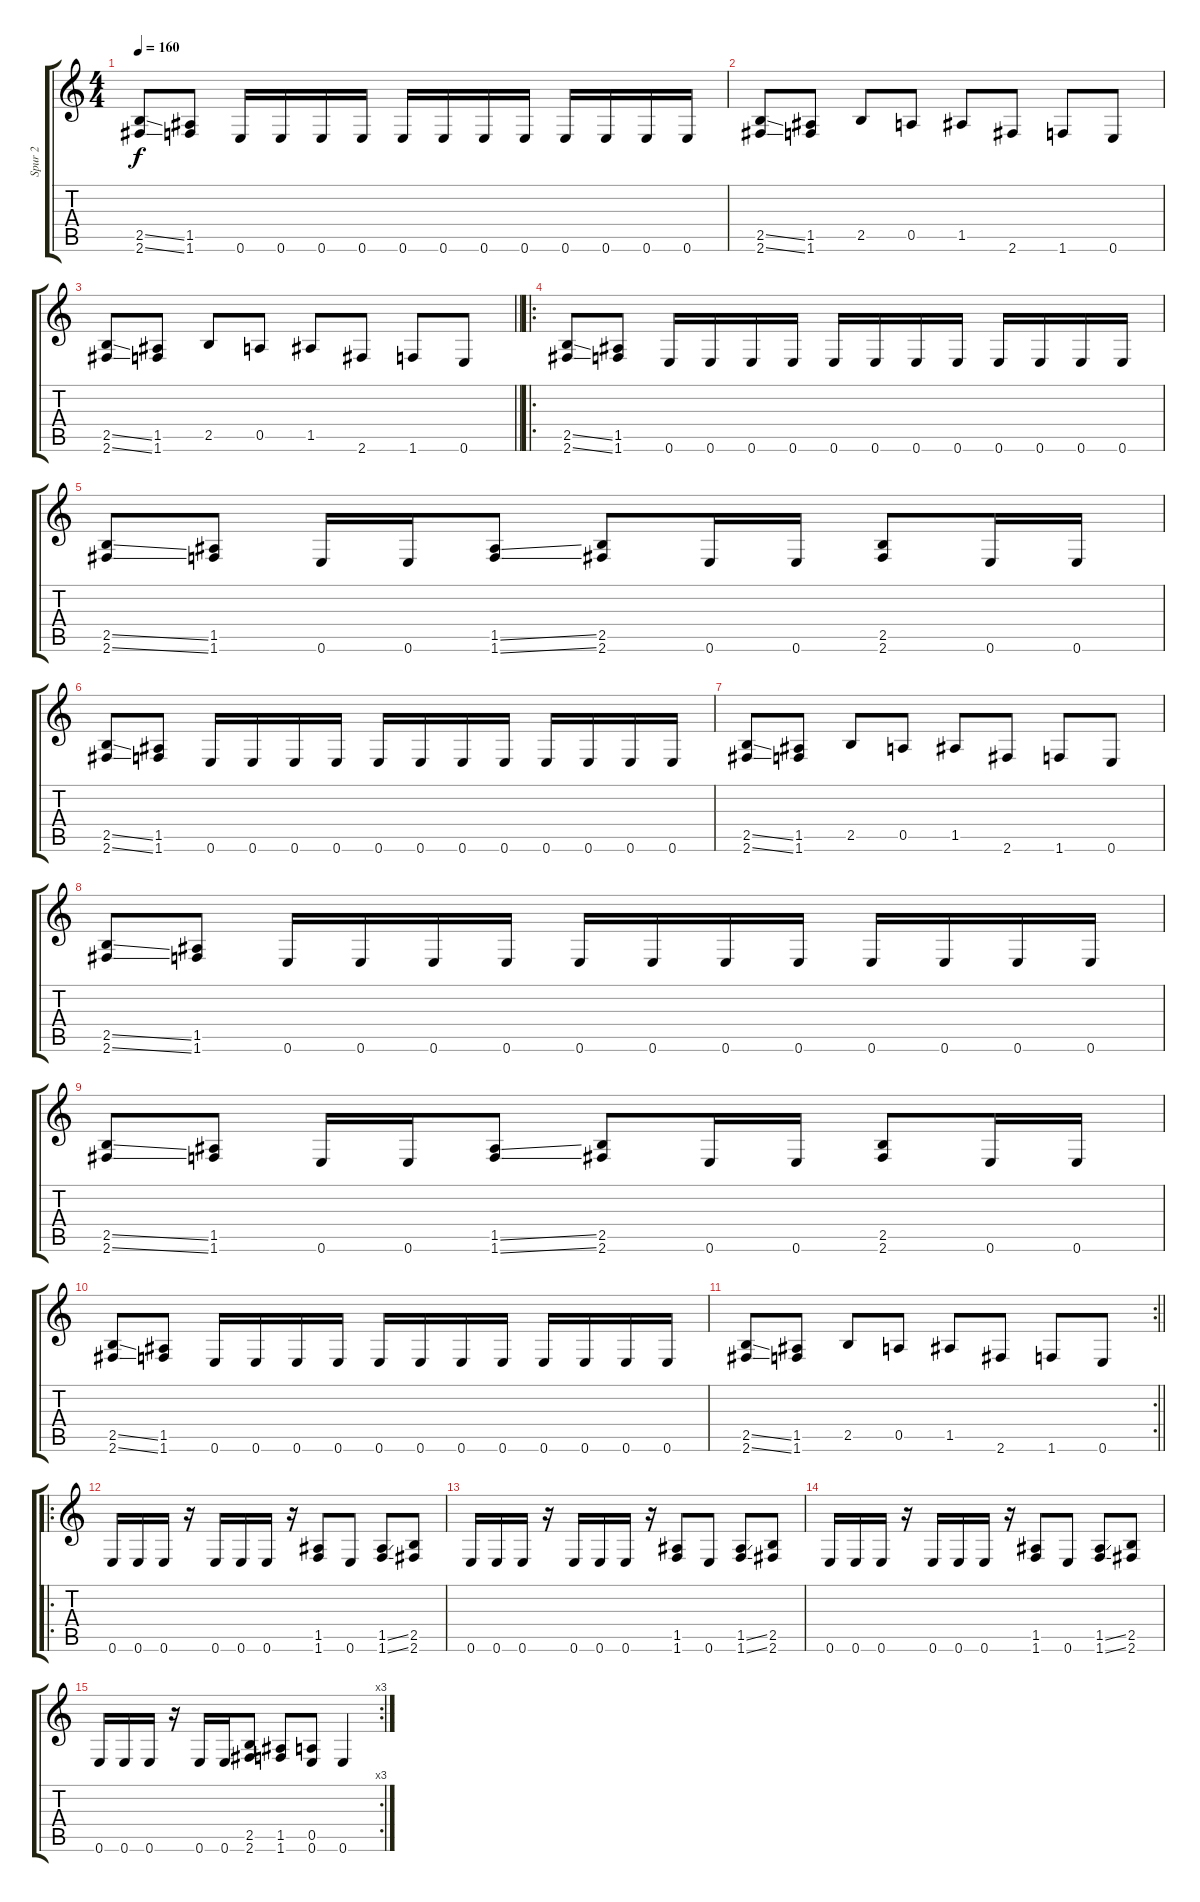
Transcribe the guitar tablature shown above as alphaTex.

\track ("Spur 2" "Spur 2") {instrument overdrivenguitar}
\staff {score tabs}
\tuning (E4 B3 G3 D3 A2 E2) {hide}
\ts (4 4)
\tempo 160
\clef g2
\ks c
(2.5{ss} 2.6{ss}).8{dy f} (1.5 1.6).8 0.6.16 0.6.16 0.6.16 0.6.16 0.6.16 0.6.16 0.6.16 0.6.16 0.6.16 0.6.16 0.6.16 0.6.16 |
(2.5{ss} 2.6{ss}).8 (1.5 1.6).8 2.5.8 0.5.8 1.5.8 2.6.8 1.6.8 0.6.8 |
\barLineRight lightlight
(2.5{ss} 2.6{ss}).8 (1.5 1.6).8 2.5.8 0.5.8 1.5.8 2.6.8 1.6.8 0.6.8 |
\ro
(2.5{ss} 2.6{ss}).8 (1.5 1.6).8 0.6.16 0.6.16 0.6.16 0.6.16 0.6.16 0.6.16 0.6.16 0.6.16 0.6.16 0.6.16 0.6.16 0.6.16 |
(2.5{ss} 2.6{ss}).8 (1.5 1.6).8 0.6.16 0.6.16 (1.5{ss} 1.6{ss}).8 (2.5 2.6).8 0.6.16 0.6.16 (2.5 2.6).8 0.6.16 0.6.16 |
(2.5{ss} 2.6{ss}).8 (1.5 1.6).8 0.6.16 0.6.16 0.6.16 0.6.16 0.6.16 0.6.16 0.6.16 0.6.16 0.6.16 0.6.16 0.6.16 0.6.16 |
(2.5{ss} 2.6{ss}).8 (1.5 1.6).8 2.5.8 0.5.8 1.5.8 2.6.8 1.6.8 0.6.8 |
(2.5{ss} 2.6{ss}).8 (1.5 1.6).8 0.6.16 0.6.16 0.6.16 0.6.16 0.6.16 0.6.16 0.6.16 0.6.16 0.6.16 0.6.16 0.6.16 0.6.16 |
(2.5{ss} 2.6{ss}).8 (1.5 1.6).8 0.6.16 0.6.16 (1.5{ss} 1.6{ss}).8 (2.5 2.6).8 0.6.16 0.6.16 (2.5 2.6).8 0.6.16 0.6.16 |
(2.5{ss} 2.6{ss}).8 (1.5 1.6).8 0.6.16 0.6.16 0.6.16 0.6.16 0.6.16 0.6.16 0.6.16 0.6.16 0.6.16 0.6.16 0.6.16 0.6.16 |
\rc 2
\barLineRight lightlight
(2.5{ss} 2.6{ss}).8 (1.5 1.6).8 2.5.8 0.5.8 1.5.8 2.6.8 1.6.8 0.6.8 |
\ro
0.6.16 0.6.16 0.6.16 r.16 0.6.16 0.6.16 0.6.16 r.16 (1.5 1.6).8 0.6.8 (1.5{ss} 1.6{ss}).8 (2.5 2.6).8 |
0.6.16 0.6.16 0.6.16 r.16 0.6.16 0.6.16 0.6.16 r.16 (1.5 1.6).8 0.6.8 (1.5{ss} 1.6{ss}).8 (2.5 2.6).8 |
0.6.16 0.6.16 0.6.16 r.16 0.6.16 0.6.16 0.6.16 r.16 (1.5 1.6).8 0.6.8 (1.5{ss} 1.6{ss}).8 (2.5 2.6).8 |
\rc 3
0.6.16 0.6.16 0.6.16 r.16 0.6.16 0.6.16 (2.5 2.6).8 (1.5 1.6).8 (0.5 0.6).8 0.6.4
